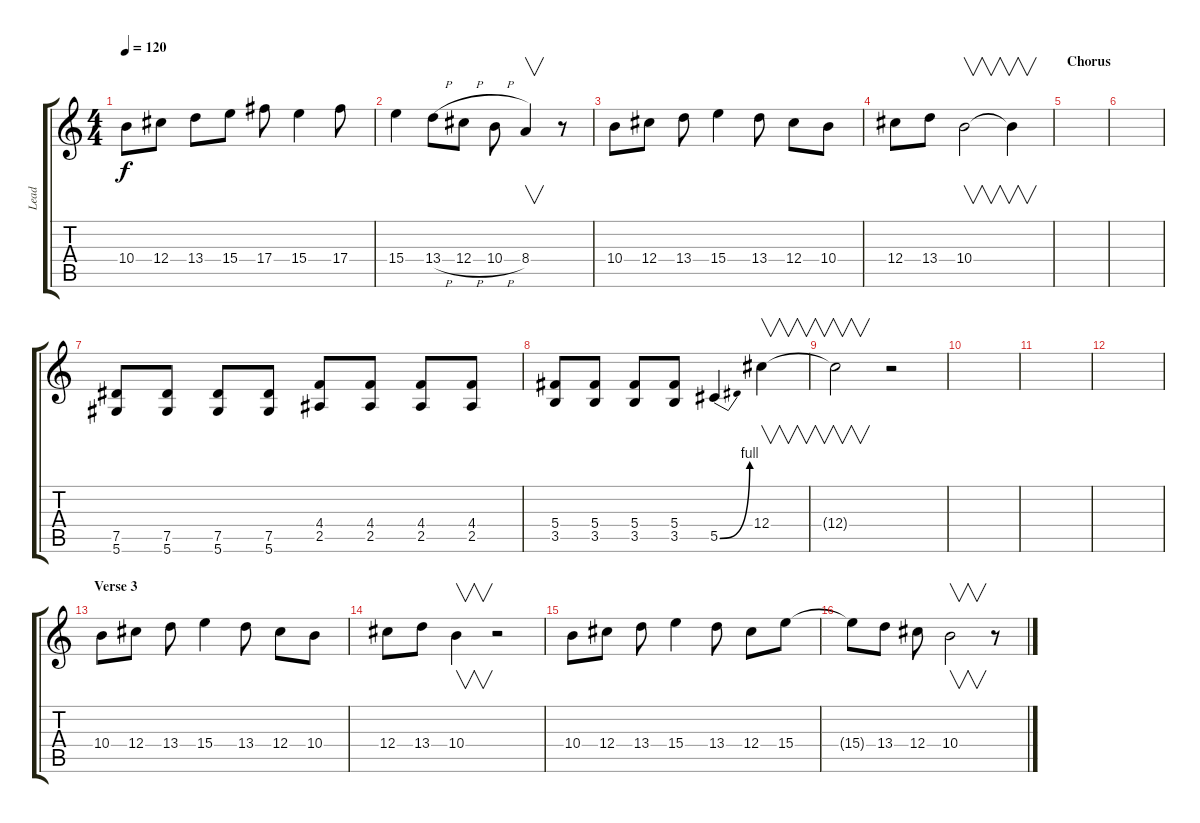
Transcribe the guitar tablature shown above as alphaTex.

\track ("Lead" "Lead") {instrument acousticguitarsteel}
\staff {score tabs}
\tuning (Eb4 Bb3 Gb3 Db3 Ab2 Eb2) {hide}
\ts (4 4)
\tempo 120
\clef g2
\ks c
10.4.8{dy f} 12.4.8 13.4.8 15.4.8 17.4.8 15.4.4 17.4.8 |
15.4.4 13.4{h}.8 12.4{h}.8 10.4{h}.8 8.4.4{v} r.8 |
10.4.8 12.4.8 13.4.8 15.4.4 13.4.8 12.4.8 10.4.8 |
12.4.8 13.4.8 10.4.2{v} 10.4{t}.4{v} |
\section ("" "Chorus")
|
|
(7.5 5.6).8 (7.5 5.6).8 (7.5 5.6).8 (7.5 5.6).8 (4.4 2.5).8 (4.4 2.5).8 (4.4 2.5).8 (4.4 2.5).8 |
(5.4 3.5).8 (5.4 3.5).8 (5.4 3.5).8 (5.4 3.5).8 5.5{be (bend 0 0 60 4)}.4 12.4.4{v} |
12.4{t}.2{v} r.2 |
|
|
|
\section ("" "Verse 3")
10.4.8 12.4.8 13.4.8 15.4.4 13.4.8 12.4.8 10.4.8 |
12.4.8 13.4.8 10.4.4{v} r.2 |
10.4.8 12.4.8 13.4.8 15.4.4 13.4.8 12.4.8 15.4.8 |
15.4{t}.8 13.4.8 12.4.8 10.4.2{v} r.8
